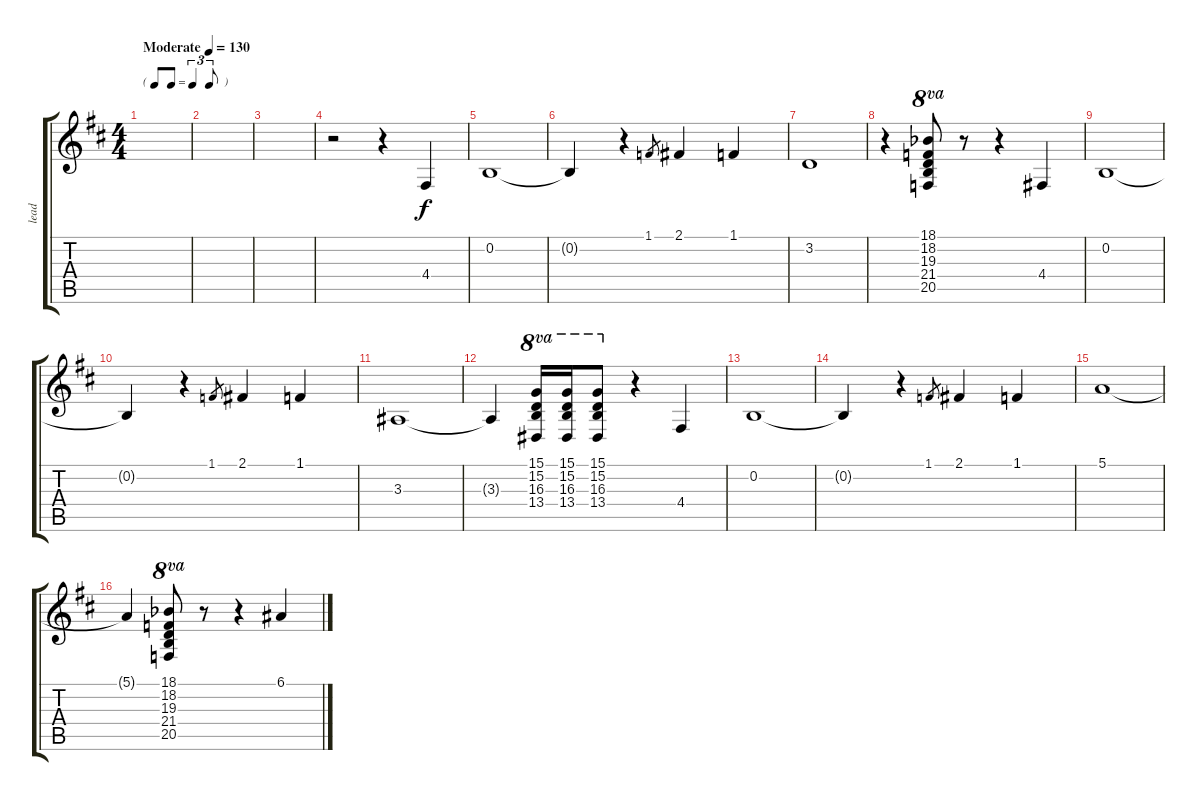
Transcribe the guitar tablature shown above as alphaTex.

\track ("lead" "lead") {instrument brasssection}
\staff {score tabs}
\tuning (E4 B3 G3 D3 A2 E2) {hide}
\ts (4 4)
\tf triplet8th
\tempo (130 "Moderate")
\clef g2
\ks d
|
|
|
r.2 r.4 4.4.4 |
0.2.1 |
0.2{t}.4 r.4 1.1.8{gr} 2.1.4 1.1.4 |
3.2.1 |
r.4 (18.1{acc b} 18.2 19.3 21.4 20.5).8{ot 8va} r.8 r.4 4.4.4 |
0.2.1 |
0.2{t}.4 r.4 1.1.8{gr} 2.1.4 1.1.4 |
3.3.1 |
3.3{t}.4 (15.1 15.2 16.3 13.4).16{ot 8va} (15.1 15.2 16.3 13.4).16{ot 8va} (15.1 15.2 16.3 13.4).8{ot 8va} r.4 4.4.4 |
0.2.1 |
0.2{t}.4 r.4 1.1.8{gr} 2.1.4 1.1.4 |
5.1.1 |
5.1{t}.4 (18.1{acc b} 18.2 19.3 21.4 20.5).8{ot 8va} r.8 r.4 6.1.4
